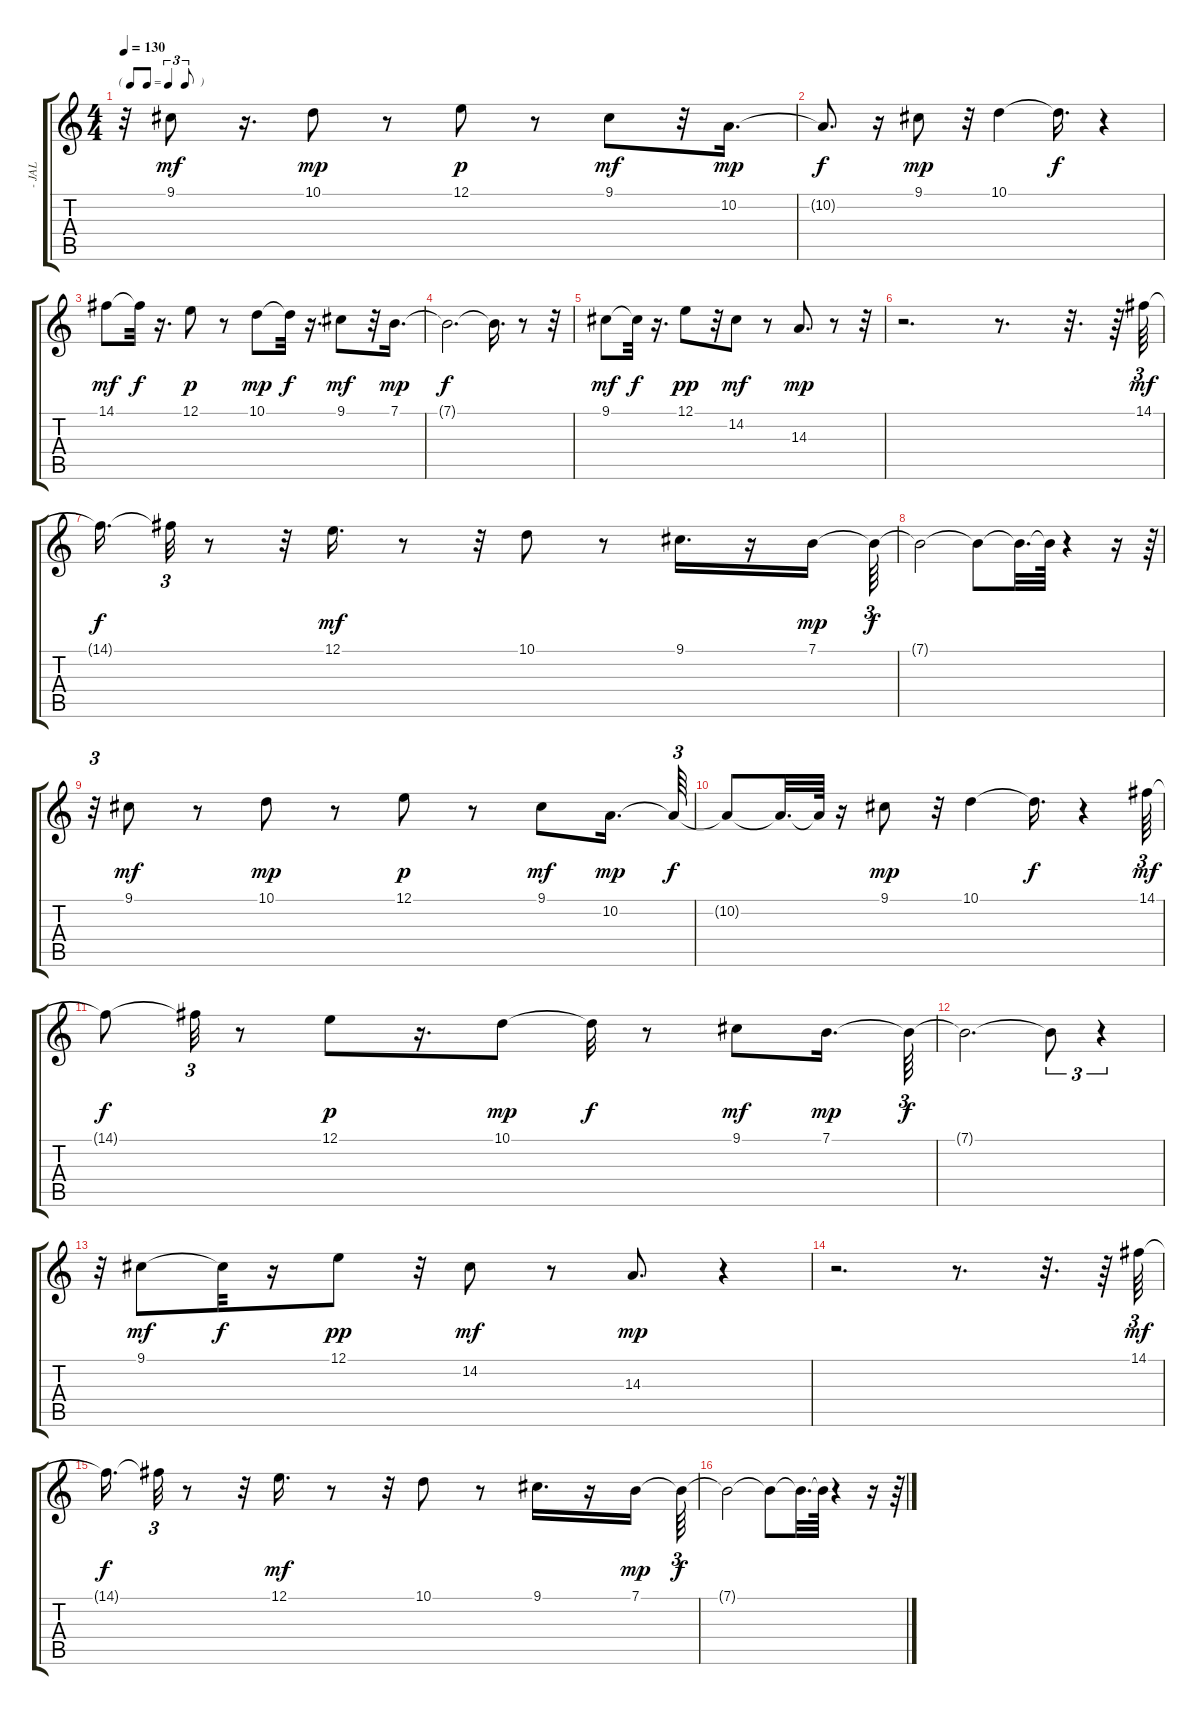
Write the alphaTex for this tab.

\track ("     - JALGAS -" "     - JAL") {instrument flute}
\staff {score tabs}
\tuning (E4 B3 G3 D3 A2 E2) {hide}
\ts (4 4)
\tf triplet8th
\tempo 130
\clef g2
\ks c
r.32{dy f} 9.1.8{dy mf} r.16{d} 10.1.8{dy mp} r.8 12.1.8{dy p} r.8 9.1.8{dy mf} r.32 10.2.16{d dy mp} |
10.2{t}.8{d dy f} r.16 9.1.8{dy mp} r.32 10.1.4 10.1{t}.16{d dy f} r.4 |
14.1.8{dy mf} 14.1{t}.32{dy f} r.16{d} 12.1.8{dy p} r.8 10.1.8{dy mp} 10.1{t}.32{dy f} r.16{d} 9.1.8{dy mf} r.32 7.1.16{d dy mp} |
7.1{t}.2{d dy f} 7.1{t}.16{d} r.8 r.32 |
9.1.8{dy mf} 9.1{t}.32{dy f} r.16{d} 12.1.8{dy pp} r.32 14.2.8{dy mf} r.8 14.3.8{d dy mp} r.8 r.32 |
r.2{d} r.8{d} r.32{d} r.64 14.1.64{tu (3 2) dy mf} |
14.1{t}.16{d dy f} 14.1{t}.32{tu (3 2)} r.8 r.32 12.1.16{d dy mf} r.8 r.32 10.1.8 r.8 9.1.16{d} r.16 7.1.16{dy mp} 7.1{t}.64{tu (3 2) dy f} |
7.1{t}.2 7.1{t}.8 7.1{t}.32{d} 7.1{t}.64 r.4 r.16 r.64{tu (3 2)} |
r.32{tu (3 2)} 9.1.8{dy mf} r.8 10.1.8{dy mp} r.8 12.1.8{dy p} r.8 9.1.8{dy mf} 10.2.16{d dy mp} 10.2{t}.64{tu (3 2) dy f} |
10.2{t}.8 10.2{t}.32{d} 10.2{t}.64 r.16 9.1.8{dy mp} r.32 10.1.4 10.1{t}.16{d dy f} r.4 14.1.64{tu (3 2) dy mf} |
14.1{t}.8{dy f} 14.1{t}.32{tu (3 2)} r.8 12.1.8{dy p} r.16{d} 10.1.8{dy mp} 10.1{t}.32{dy f} r.8 9.1.8{dy mf} 7.1.16{d dy mp} 7.1{t}.64{tu (3 2) dy f} |
7.1{t}.2{d} 7.1{t}.8{tu (3 2)} r.4{tu (3 2)} |
r.32{tu (3 2)} 9.1.8{dy mf} 9.1{t}.32{dy f} r.16 12.1.8{dy pp} r.32 14.2.8{dy mf} r.8 14.3.8{d dy mp} r.4{tu (3 2)} |
r.2{d} r.8{d} r.32{d} r.64 14.1.64{tu (3 2) dy mf} |
14.1{t}.16{d dy f} 14.1{t}.32{tu (3 2)} r.8 r.32 12.1.16{d dy mf} r.8 r.32 10.1.8 r.8 9.1.16{d} r.16 7.1.16{dy mp} 7.1{t}.64{tu (3 2) dy f} |
7.1{t}.2 7.1{t}.8 7.1{t}.32{d} 7.1{t}.64 r.4 r.16 r.64{tu (3 2)}
